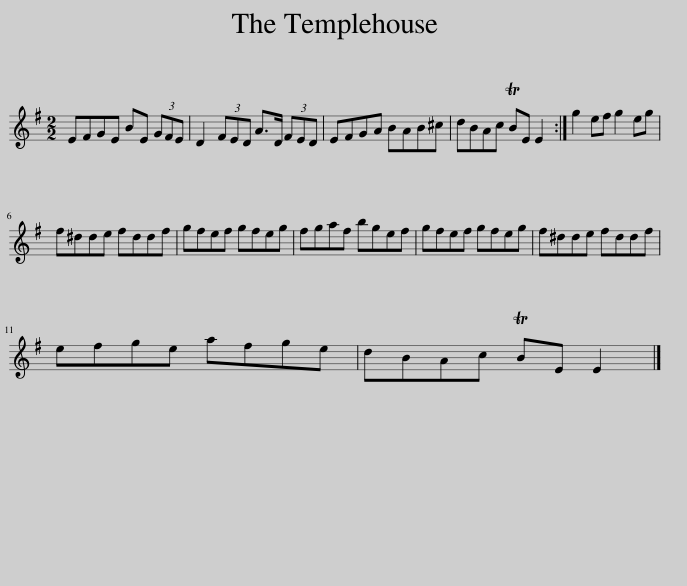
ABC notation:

X:1
L:1/8
M:2/2
I:linebreak $
K:G
V:1 treble
V:1
 EFGE BE (3GFE | D2 (3FED A>D (3FED | EFGA BAB^c | dBAc TBE E2 :| g2 ef g2 eg |$ %5
 f^dde fddf | gfef gfeg | fgaf bgef | gfef gfeg | f^dde fddf |$ %10
 efge afge | dBAc TBE E2 |] %12
